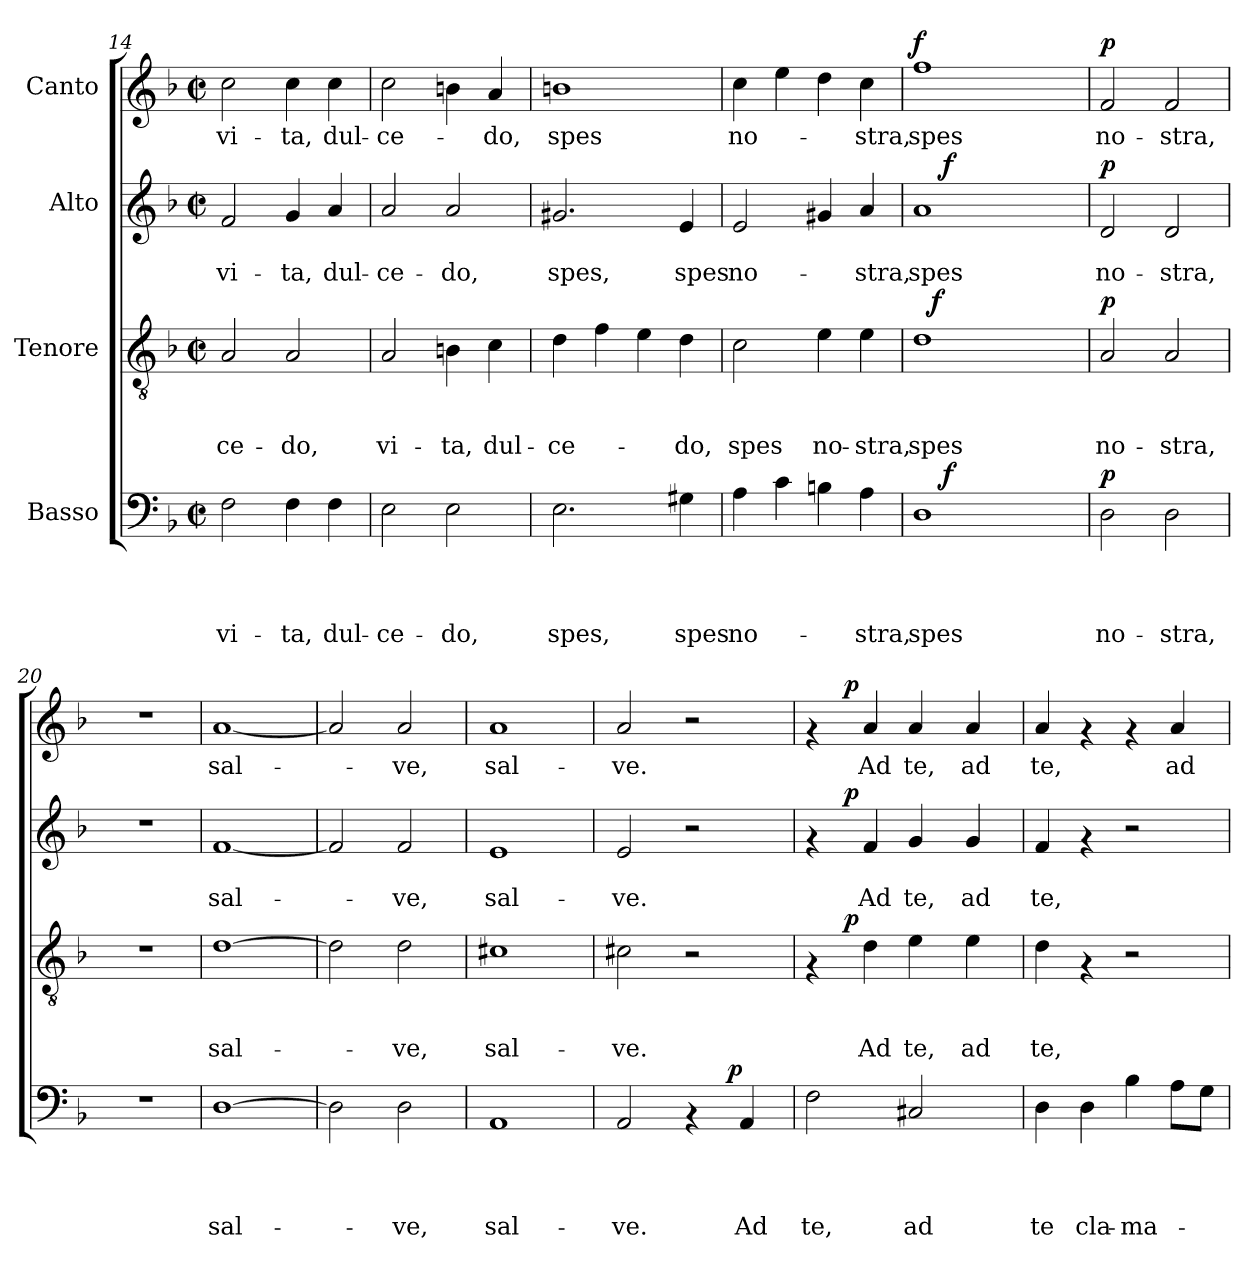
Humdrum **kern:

**kern	**text	**text	**text	**text	**dynam	**kern	**text	**text	**text	**dynam	**kern	**text	**text	**dynam	**kern	**text	**dynam
*part4	*part4	*part4	*part4	*part4	*part4	*part3	*part3	*part3	*part3	*part3	*part2	*part2	*part2	*part2	*part1	*part1	*part1
*staff4	*staff4	*staff4	*staff4	*staff4	*staff4	*staff3	*staff3	*staff3	*staff3	*staff3	*staff2	*staff2	*staff2	*staff2	*staff1	*staff1	*staff1
*I"Basso	*	*	*	*	*	*I"Tenore	*	*	*	*	*I"Alto	*	*	*	*I"Canto	*	*
*clefF4	*	*	*	*	*	*clefGv2	*	*	*	*	*clefG2	*	*	*	*clefG2	*	*
*k[b-]	*	*	*	*	*	*k[b-]	*	*	*	*	*k[b-]	*	*	*	*k[b-]	*	*
*F:	*	*	*	*	*	*F:	*	*	*	*	*F:	*	*	*	*F:	*	*
*M2/2	*	*	*	*	*	*M2/2	*	*	*	*	*M2/2	*	*	*	*M2/2	*	*
*met(c|)	*	*	*	*	*	*met(c|)	*	*	*	*	*met(c|)	*	*	*	*met(c|)	*	*
=14	=14	=14	=14	=14	=14	=14	=14	=14	=14	=14	=14	=14	=14	=14	=14	=14	=14
!	!	!	!	!LO:LY:b	!	!	!	!	!LO:LY:b	!	!	!	!LO:LY:b	!	!	!LO:LY:b	!
2F\	.	.	.	vi-	.	2A/	.	.	-ce-	.	2f/	.	vi-	.	2cc\	vi-	.
!	!	!	!	!LO:LY:b	!	!	!	!	!LO:LY:b	!	!	!	!LO:LY:b	!	!	!LO:LY:b	!
4F\	.	.	.	-ta,	.	2A/	.	.	-do,	.	4g/	.	-ta,	.	4cc\	-ta,	.
!	!	!	!	!LO:LY:b	!	!	!	!	!	!	!	!	!LO:LY:b	!	!	!LO:LY:b	!
4F\	.	.	.	dul-	.	.	.	.	.	.	4a/	.	dul-	.	4cc\	dul-	.
=15	=15	=15	=15	=15	=15	=15	=15	=15	=15	=15	=15	=15	=15	=15	=15	=15	=15
!	!	!	!	!LO:LY:b	!	!	!	!	!LO:LY:b	!	!	!	!LO:LY:b	!	!	!LO:LY:b	!
2E\	.	.	.	-ce-	.	2A/	.	.	vi-	.	2a/	.	-ce-	.	2cc\	-ce-	.
!	!	!	!	!LO:LY:b	!	!	!	!	!LO:LY:b	!	!	!	!LO:LY:b	!	!	!	!
2E\	.	.	.	-do,	.	4Bn\	.	.	-ta,	.	2a/	.	-do,	.	4bn\	.	.
!	!	!	!	!	!	!	!	!	!LO:LY:b	!	!	!	!	!	!	!LO:LY:b	!
.	.	.	.	.	.	4c\	.	.	dul-	.	.	.	.	.	4a/	-do,	.
!!LO:PB:g=z
=16	=16	=16	=16	=16	=16	=16	=16	=16	=16	=16	=16	=16	=16	=16	=16	=16	=16
!	!	!	!	!LO:LY:b	!	!	!	!	!LO:LY:b	!	!	!	!LO:LY:b	!	!	!LO:LY:b	!
2.E\	.	.	.	spes,	.	4d\	.	.	-ce-	.	2.g#X/	.	spes,	.	1bn	spes	.
.	.	.	.	.	.	4f\	.	.	.	.	.	.	.	.	.	.	.
.	.	.	.	.	.	4e\	.	.	.	.	.	.	.	.	.	.	.
!	!	!	!	!LO:LY:b	!	!	!	!	!LO:LY:b	!	!	!	!LO:LY:b	!	!	!	!
4G#X\	.	.	.	spes	.	4d\	.	.	-do,	.	4e/	.	spes	.	.	.	.
=17	=17	=17	=17	=17	=17	=17	=17	=17	=17	=17	=17	=17	=17	=17	=17	=17	=17
!	!	!	!	!LO:LY:b	!	!	!	!	!LO:LY:b	!	!	!	!LO:LY:b	!	!	!LO:LY:b	!
4A\	.	.	.	no-	.	2c\	.	.	spes	.	2e/	.	no-	.	4cc\	no-	.
4c\	.	.	.	.	.	.	.	.	.	.	.	.	.	.	4ee\	.	.
!	!	!	!	!	!	!	!	!	!LO:LY:b	!	!	!	!	!	!	!	!
4Bn\	.	.	.	.	.	4e\	.	.	no-	.	4g#X/	.	.	.	4dd\	.	.
!	!	!	!	!LO:LY:b	!	!	!	!	!LO:LY:b	!	!	!	!LO:LY:b	!	!	!LO:LY:b	!
4A\	.	.	.	-stra,	.	4e\	.	.	-stra,	.	4a/	.	-stra,	.	4cc\	-stra,	.
=18	=18	=18	=18	=18	=18	=18	=18	=18	=18	=18	=18	=18	=18	=18	=18	=18	=18
!	!	!	!	!LO:LY:b	!	!	!	!	!LO:LY:b	!	!	!	!LO:LY:b	!	!	!LO:LY:b	!LO:DY:a
*^	*	*	*	*	*	*^	*	*	*	*	*^	*	*	*	*	*	*
1D	16.ryy	.	.	.	spes	.	1d	16ryy	.	.	spes	.	1a	16.ryy	.	spes	.	1ff	spes	f
!	!	!	!	!	!	!	!	!	!	!	!	!LO:DY:a	!	!	!	!	!	!	!	!
.	.	.	.	.	.	.	.	2...ryy	.	.	.	f	.	.	.	.	.	.	.	.
!	!	!	!	!	!	!LO:DY:a	!	!	!	!	!	!	!	!	!	!	!LO:DY:a	!	!	!
.	2ryy	.	.	.	.	f	.	.	.	.	.	.	.	2ryy	.	.	f	.	.	.
.	4ryy	.	.	.	.	.	.	.	.	.	.	.	.	4ryy	.	.	.	.	.	.
.	8ryy	.	.	.	.	.	.	.	.	.	.	.	.	8ryy	.	.	.	.	.	.
.	32ryy	.	.	.	.	.	.	.	.	.	.	.	.	32ryy	.	.	.	.	.	.
=19	=19	=19	=19	=19	=19	=19	=19	=19	=19	=19	=19	=19	=19	=19	=19	=19	=19	=19	=19	=19
!	!	!	!	!	!LO:LY:b	!LO:DY:a	!	!	!	!	!LO:LY:b	!LO:DY:a	!	!	!	!LO:LY:b	!LO:DY:a	!	!LO:LY:b	!LO:DY:a
*v	*v	*	*	*	*	*	*	*	*	*	*	*	*v	*v	*	*	*	*	*	*
*	*	*	*	*	*	*v	*v	*	*	*	*	*	*	*	*	*	*	*
2D\	.	.	.	no-	p	2A/	.	.	no-	p	2d/	.	no-	p	2f/	no-	p
!	!	!	!	!LO:LY:b	!	!	!	!	!LO:LY:b	!	!	!	!LO:LY:b	!	!	!LO:LY:b	!
2D\	.	.	.	-stra,	.	2A/	.	.	-stra,	.	2d/	.	-stra,	.	2f/	-stra,	.
=20	=20	=20	=20	=20	=20	=20	=20	=20	=20	=20	=20	=20	=20	=20	=20	=20	=20
1r	.	.	.	.	.	1r	.	.	.	.	1r	.	.	.	1r	.	.
=21	=21	=21	=21	=21	=21	=21	=21	=21	=21	=21	=21	=21	=21	=21	=21	=21	=21
!	!	!	!	!LO:LY:b	!	!	!	!	!LO:LY:b	!	!	!	!LO:LY:b	!	!	!LO:LY:b	!
[>1D	.	.	.	sal-	.	[>1d	.	.	sal-	.	[<1f	.	sal-	.	[<1a	sal-	.
=22	=22	=22	=22	=22	=22	=22	=22	=22	=22	=22	=22	=22	=22	=22	=22	=22	=22
2D\]	.	.	.	.	.	2d\]	.	.	.	.	2f/]	.	.	.	2a/]	.	.
!	!	!	!	!LO:LY:b	!	!	!	!	!LO:LY:b	!	!	!	!LO:LY:b	!	!	!LO:LY:b	!
2D\	.	.	.	-ve,	.	2d\	.	.	-ve,	.	2f/	.	-ve,	.	2a/	-ve,	.
=23	=23	=23	=23	=23	=23	=23	=23	=23	=23	=23	=23	=23	=23	=23	=23	=23	=23
!	!	!	!	!LO:LY:b	!	!	!	!	!LO:LY:b	!	!	!	!LO:LY:b	!	!	!LO:LY:b	!
1AA	.	.	.	sal-	.	1c#X	.	.	sal-	.	1e	.	sal-	.	1a	sal-	.
=24	=24	=24	=24	=24	=24	=24	=24	=24	=24	=24	=24	=24	=24	=24	=24	=24	=24
!	!	!	!	!LO:LY:b	!	!	!	!	!LO:LY:b	!	!	!	!LO:LY:b	!	!	!LO:LY:b	!
*^	*	*	*	*	*	*	*	*	*	*	*	*	*	*	*	*	*
2AA/	2ryy	.	.	.	-ve.	.	2c#X\	.	.	-ve.	.	2e/	.	-ve.	.	2a/	-ve.	.
4rAA	8..ryy	.	.	.	.	.	2r	.	.	.	.	2r	.	.	.	2r	.	.
!	!	!	!	!	!	!LO:DY:a	!	!	!	!	!	!	!	!	!	!	!	!
.	4ryy	.	.	.	.	p	.	.	.	.	.	.	.	.	.	.	.	.
!	!	!	!	!	!LO:LY:b	!	!	!	!	!	!	!	!	!	!	!	!	!
4AA/	.	.	.	.	Ad	.	.	.	.	.	.	.	.	.	.	.	.	.
.	32ryy	.	.	.	.	.	.	.	.	.	.	.	.	.	.	.	.	.
!!LO:PB:g=z
=25	=25	=25	=25	=25	=25	=25	=25	=25	=25	=25	=25	=25	=25	=25	=25	=25	=25	=25
!	!	!	!	!	!	!	!	!	!	!	!	!	!	!	!	!LO:TX:a:t=Andante	!	!
!	!	!	!	!	!LO:LY:b	!	!	!	!	!	!	!	!	!	!	!	!	!
*v	*v	*	*	*	*	*	*^	*	*	*	*	*^	*	*	*	*^	*	*
2F\	.	.	.	te,	.	4rF	8.ryy	.	.	.	.	4rf	8.ryy	.	.	.	4rf	8.ryy	.	.
!	!	!	!	!	!	!	!	!	!	!	!LO:DY:a	!	!	!	!	!LO:DY:a	!	!	!	!LO:DY:a
.	.	.	.	.	.	.	2ryy	.	.	.	p	.	2ryy	.	.	p	.	2ryy	.	p
!	!	!	!	!	!	!	!	!	!	!LO:LY:b	!	!	!	!	!LO:LY:b	!	!	!	!LO:LY:b	!
.	.	.	.	.	.	4d\	.	.	.	Ad	.	4f/	.	.	Ad	.	4a/	.	Ad	.
!	!	!	!	!LO:LY:b	!	!	!	!	!	!LO:LY:b	!	!	!	!	!LO:LY:b	!	!	!	!LO:LY:b	!
2C#X/	.	.	.	ad	.	4e\	.	.	.	te,	.	4g/	.	.	te,	.	4a/	.	te,	.
.	.	.	.	.	.	.	4ryy	.	.	.	.	.	4ryy	.	.	.	.	4ryy	.	.
!	!	!	!	!	!	!	!	!	!	!LO:LY:b	!	!	!	!	!LO:LY:b	!	!	!	!LO:LY:b	!
.	.	.	.	.	.	4e\	.	.	.	ad	.	4g/	.	.	ad	.	4a/	.	ad	.
.	.	.	.	.	.	.	16ryy	.	.	.	.	.	16ryy	.	.	.	.	16ryy	.	.
=26	=26	=26	=26	=26	=26	=26	=26	=26	=26	=26	=26	=26	=26	=26	=26	=26	=26	=26	=26	=26
!	!	!	!	!LO:LY:b	!	!	!	!	!	!LO:LY:b	!	!	!	!	!LO:LY:b	!	!	!	!LO:LY:b	!
*	*	*	*	*	*	*v	*v	*	*	*	*	*	*	*	*	*	*v	*v	*	*
*	*	*	*	*	*	*	*	*	*	*	*v	*v	*	*	*	*	*	*
4D\	.	.	.	te	.	4d\	.	.	te,	.	4f/	.	te,	.	4a/	te,	.
!	!	!	!	!LO:LY:b	!	!	!	!	!	!	!	!	!	!	!	!	!
4D\	.	.	.	cla-	.	4rF	.	.	.	.	4rf	.	.	.	4rf	.	.
!	!	!	!	!LO:LY:b	!	!	!	!	!	!	!	!	!	!	!	!	!
4B-\	.	.	.	-ma-	.	2r	.	.	.	.	2r	.	.	.	4rf	.	.
!	!	!	!	!	!	!	!	!	!	!	!	!	!	!	!	!LO:LY:b	!
8A\L	.	.	.	.	.	.	.	.	.	.	.	.	.	.	4a/	ad	.
8G\J	.	.	.	.	.	.	.	.	.	.	.	.	.	.	.	.	.
=	=	=	=	=	=	=	=	=	=	=	=	=	=	=	=	=	=
*-	*-	*-	*-	*-	*-	*-	*-	*-	*-	*-	*-	*-	*-	*-	*-	*-	*-
